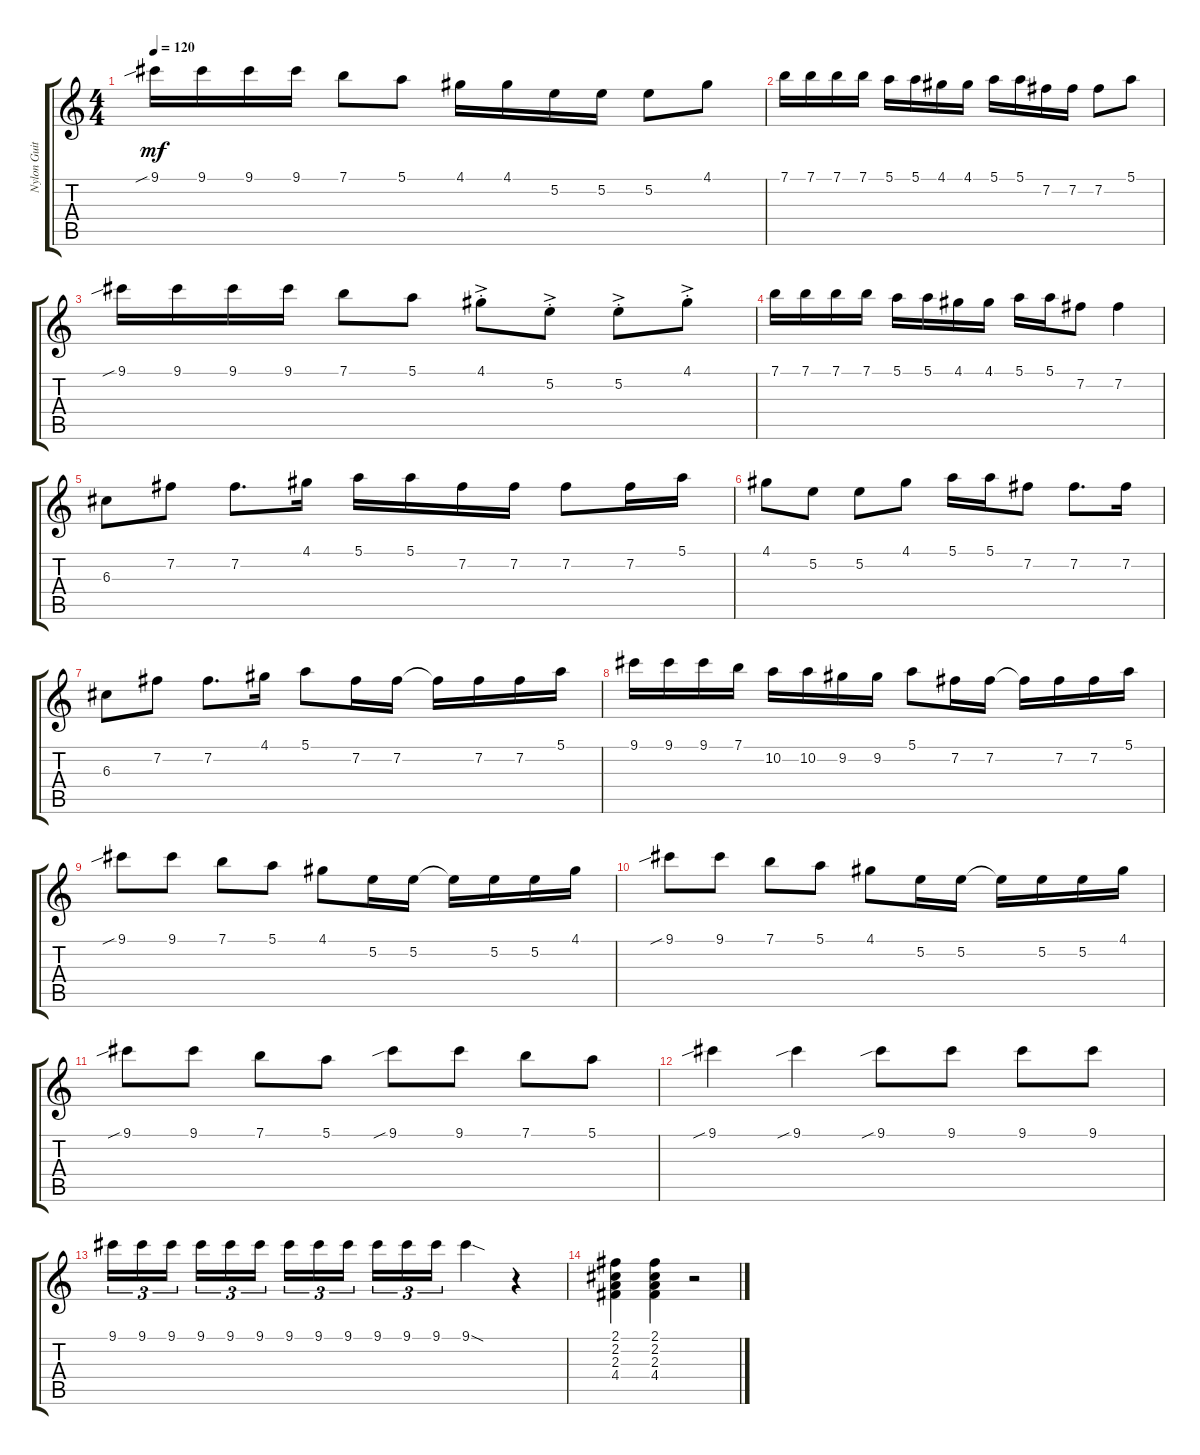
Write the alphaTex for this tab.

\track ("Nylon Guitar" "Nylon Guit") {solo instrument acousticguitarnylon}
\staff {score tabs}
\tuning (E4 B3 G3 D3 A2 E2) {hide}
\ts (4 4)
\tempo 120
\clef g2
\ks c
9.1{sib}.16{dy mf} 9.1.16 9.1.16 9.1.16 7.1.8 5.1.8 4.1.16 4.1.16 5.2.16 5.2.16 5.2.8 4.1.8 |
7.1.16 7.1.16 7.1.16 7.1.16 5.1.16 5.1.16 4.1.16 4.1.16 5.1.16 5.1.16 7.2.16 7.2.16 7.2.8 5.1.8 |
9.1{sib}.16 9.1.16 9.1.16 9.1.16 7.1.8 5.1.8 4.1{ac st}.8 5.2{ac st}.8 5.2{ac st}.8 4.1{ac st}.8 |
7.1.16 7.1.16 7.1.16 7.1.16 5.1.16 5.1.16 4.1.16 4.1.16 5.1.16 5.1.16 7.2.8 7.2.4 |
6.3.8 7.2.8 7.2.8{d} 4.1.16 5.1.16 5.1.16 7.2.16 7.2.16 7.2.8 7.2.16 5.1.16 |
4.1.8 5.2.8 5.2.8 4.1.8 5.1.16 5.1.16 7.2.8 7.2.8{d} 7.2.16 |
6.3.8 7.2.8 7.2.8{d} 4.1.16 5.1.8 7.2.16 7.2.16 7.2{t}.16 7.2.16 7.2.16 5.1.16 |
9.1.16 9.1.16 9.1.16 7.1.16 10.2.16 10.2.16 9.2.16 9.2.16 5.1.8 7.2.16 7.2.16 7.2{t}.16 7.2.16 7.2.16 5.1.16 |
9.1{sib}.8 9.1.8 7.1.8 5.1.8 4.1.8 5.2.16 5.2.16 5.2{t}.16 5.2.16 5.2.16 4.1.16 |
9.1{sib}.8 9.1.8 7.1.8 5.1.8 4.1.8 5.2.16 5.2.16 5.2{t}.16 5.2.16 5.2.16 4.1.16 |
9.1{sib}.8 9.1.8 7.1.8 5.1.8 9.1{sib}.8 9.1.8 7.1.8 5.1.8 |
9.1{sib}.4 9.1{sib}.4 9.1{sib}.8 9.1.8 9.1.8 9.1.8 |
9.1.16{tu (3 2)} 9.1.16{tu (3 2)} 9.1.16{tu (3 2) beam splitsecondary} 9.1.16{tu (3 2)} 9.1.16{tu (3 2)} 9.1.16{tu (3 2)} 9.1.16{tu (3 2)} 9.1.16{tu (3 2)} 9.1.16{tu (3 2) beam splitsecondary} 9.1.16{tu (3 2)} 9.1.16{tu (3 2)} 9.1.16{tu (3 2)} 9.1{sod}.4 r.4 |
(2.1 2.2 2.3 4.4).4 (2.1 2.2 2.3 4.4).4 r.2
